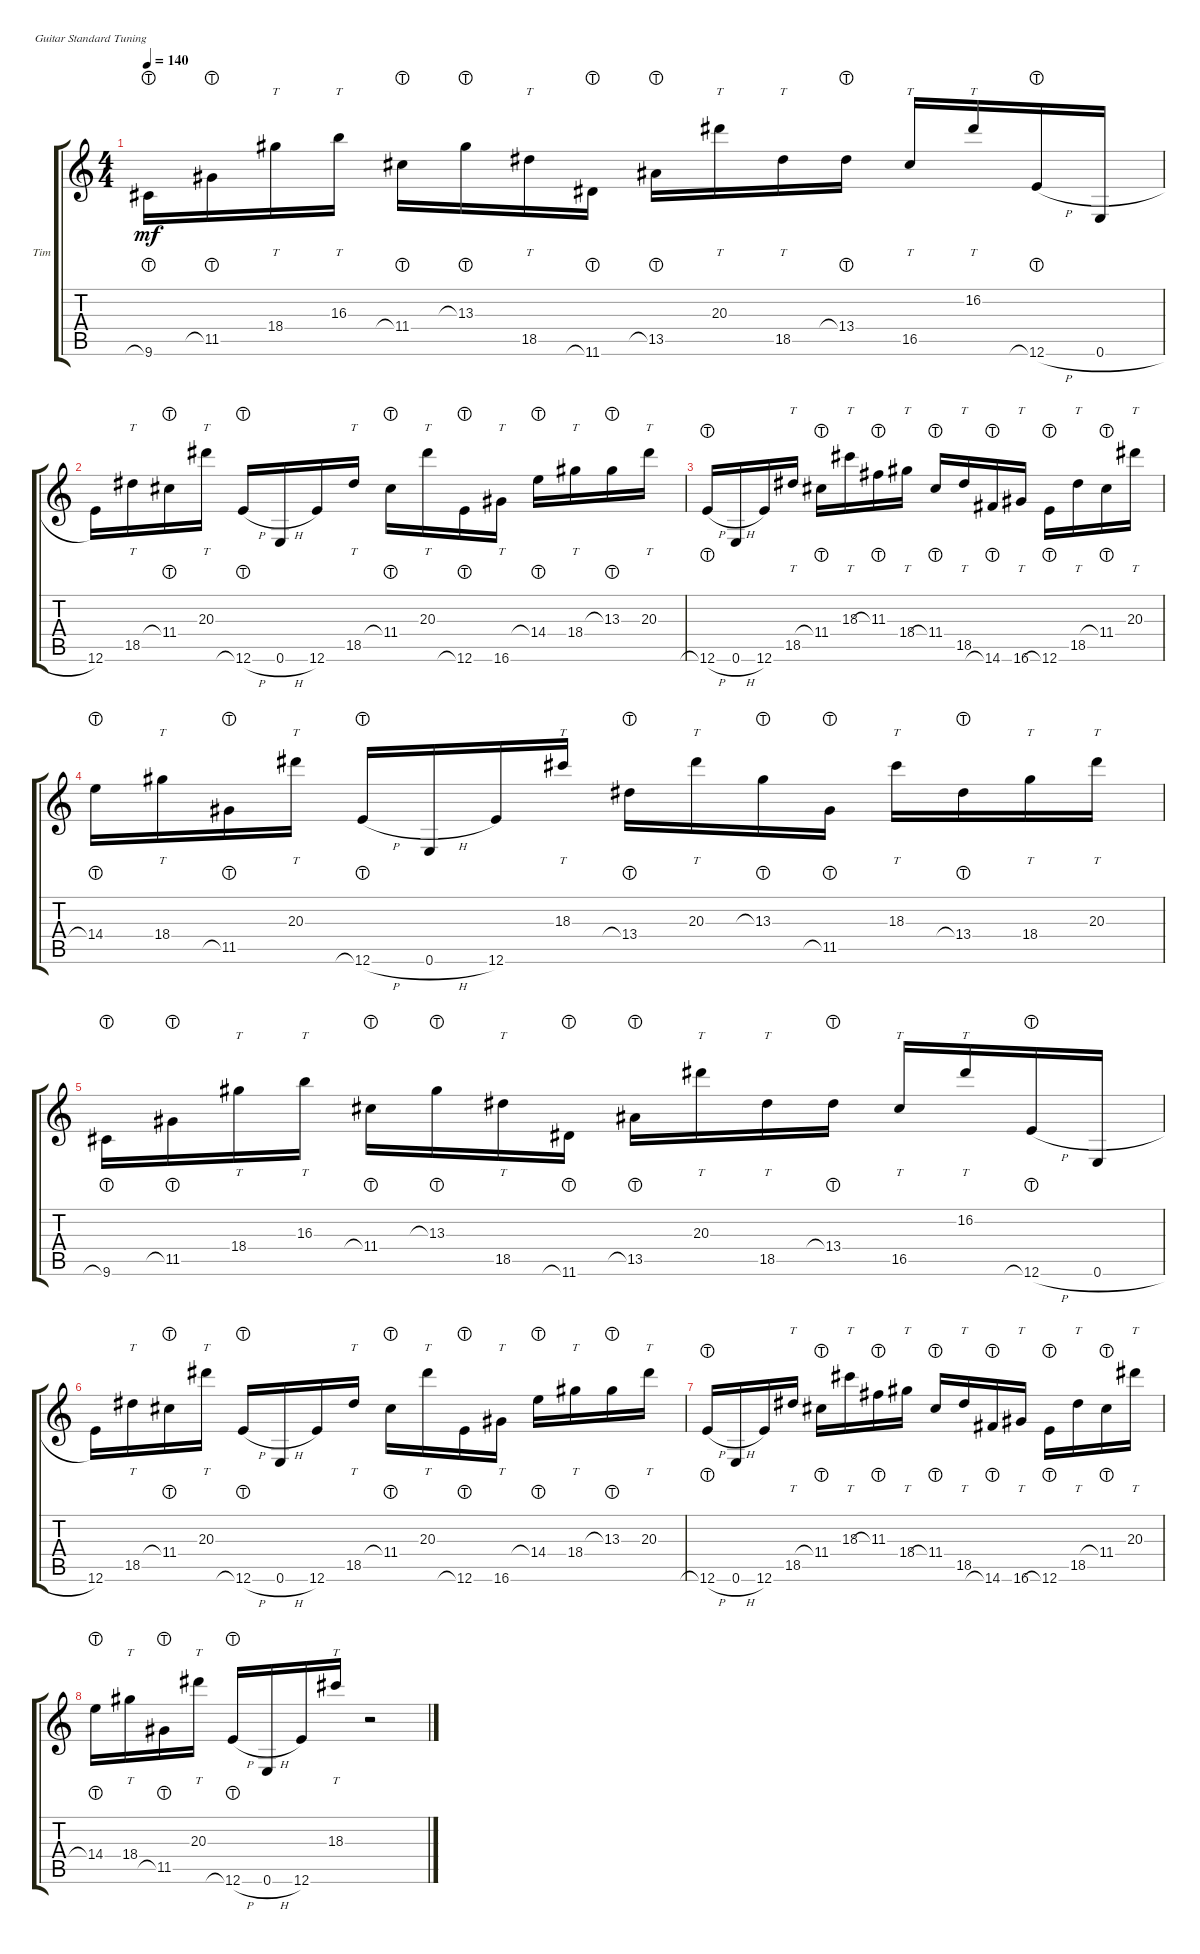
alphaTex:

\defaultSystemsLayout 4
\bracketExtendMode groupsimilarinstruments
\firstSystemTrackNameOrientation horizontal
\otherSystemsTrackNameOrientation horizontal
\track ("Tim" "Tim") {instrument electricguitarclean}
\staff {score tabs}
\tuning (E4 B3 G3 D3 A2 E2)
\ts (4 4)
\tempo 140
\clef g2
\ks c
9.6{lht}.16{dy mf} 11.5{lht}.16 18.4.16{tt} 16.3.16{tt} 11.4{lht}.16 13.3{lht}.16 18.5.16{tt} 11.6{lht}.16 13.5{lht}.16 20.3.16{tt} 18.5.16{tt} 13.4{lht}.16 16.5.16{tt} 16.2.16{tt} 12.6{h lht}.16 0.6{h}.16 |
12.6.16 18.5.16{tt} 11.4{lht}.16 20.3.16{tt} 12.6{h lht}.16 0.6{h}.16 12.6.16 18.5.16{tt} 11.4{lht}.16 20.3.16{tt} 12.6{lht}.16 16.6.16{tt} 14.4{lht}.16 18.4.16{tt} 13.3{lht}.16 20.3.16{tt} |
12.6{h lht}.16 0.6{h}.16 12.6.16 18.5.16{tt} 11.4{lht}.16 18.3.16{tt} 11.3{lht}.16 18.4.16{tt} 11.4{lht}.16 18.5.16{tt} 14.6{lht}.16 16.6.16{tt} 12.6{lht}.16 18.5.16{tt} 11.4{lht}.16 20.3.16{tt} |
14.4{lht}.16 18.4.16{tt} 11.5{lht}.16 20.3.16{tt} 12.6{h lht}.16 0.6{h}.16 12.6.16 18.3.16{tt} 13.4{lht}.16 20.3.16{tt} 13.3{lht}.16 11.5{lht}.16 18.3.16{tt} 13.4{lht}.16 18.4.16{tt} 20.3.16{tt} |
9.6{lht}.16 11.5{lht}.16 18.4.16{tt} 16.3.16{tt} 11.4{lht}.16 13.3{lht}.16 18.5.16{tt} 11.6{lht}.16 13.5{lht}.16 20.3.16{tt} 18.5.16{tt} 13.4{lht}.16 16.5.16{tt} 16.2.16{tt} 12.6{h lht}.16 0.6{h}.16 |
12.6.16 18.5.16{tt} 11.4{lht}.16 20.3.16{tt} 12.6{h lht}.16 0.6{h}.16 12.6.16 18.5.16{tt} 11.4{lht}.16 20.3.16{tt} 12.6{lht}.16 16.6.16{tt} 14.4{lht}.16 18.4.16{tt} 13.3{lht}.16 20.3.16{tt} |
12.6{h lht}.16 0.6{h}.16 12.6.16 18.5.16{tt} 11.4{lht}.16 18.3.16{tt} 11.3{lht}.16 18.4.16{tt} 11.4{lht}.16 18.5.16{tt} 14.6{lht}.16 16.6.16{tt} 12.6{lht}.16 18.5.16{tt} 11.4{lht}.16 20.3.16{tt} |
14.4{lht}.16 18.4.16{tt} 11.5{lht}.16 20.3.16{tt} 12.6{h lht}.16 0.6{h}.16 12.6.16 18.3.16{tt} r.2
